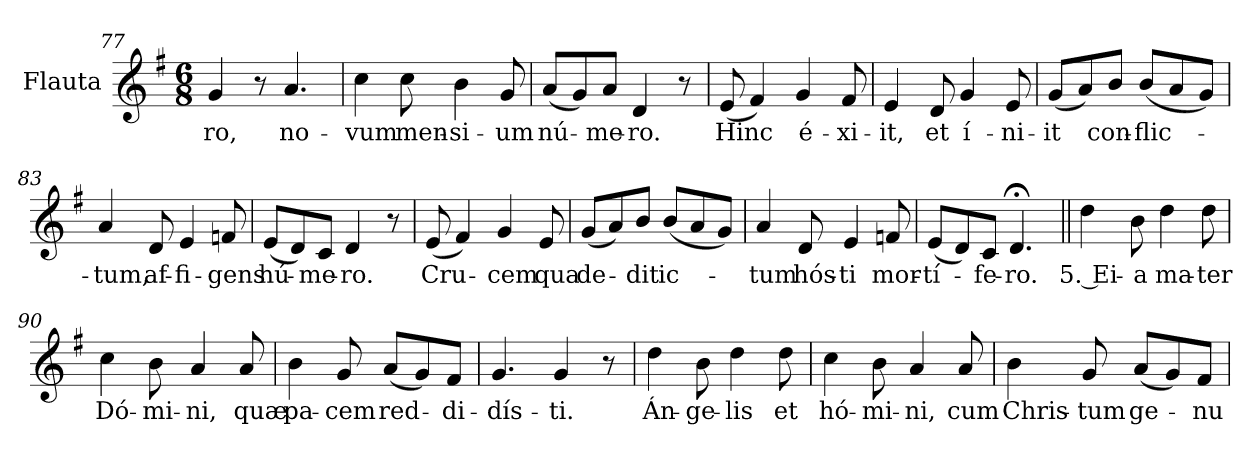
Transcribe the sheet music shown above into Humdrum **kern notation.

**kern	**text
*part1	*part1
*staff1	*staff1
*I"Flauta	*
*I'Fl.	*
*clefG2	*
*k[f#]	*
*G:	*
*M6/8	*
=77	=77
!	!LO:LY:b:color=#000000
4gi/	-ro,
8r	.
!	!LO:LY:b:color=#000000
4.ai/	no-
=78	=78
!	!LO:LY:b:color=#000000
4cci\	-vum
!	!LO:LY:b:color=#000000
8cci\	men-
!	!LO:LY:b:color=#000000
4bi\	-si-
!	!LO:LY:b:color=#000000
8gi/	-um
=79	=79
!	!LO:LY:b:color=#000000
(8ai/L	nú-
8gi/)	.
!	!LO:LY:b:color=#000000
8ai/J	-me-
!	!LO:LY:b:color=#000000
4di/	-ro.
8r	.
=80	=80
!	!LO:LY:b:color=#000000
(8ei/	Hinc
4f#i/)	.
!	!LO:LY:b:color=#000000
4gi/	é-
!	!LO:LY:b:color=#000000
8f#i/	-xi-
!!LO:LB:g=z
=81	=81
!	!LO:LY:b:color=#000000
4ei/	-it,
!	!LO:LY:b:color=#000000
8di/	et
!	!LO:LY:b:color=#000000
4gi/	í-
!	!LO:LY:b:color=#000000
8ei/	-ni-
=82	=82
!	!LO:LY:b:color=#000000
(8gi/L	-it
8ai/)	.
!	!LO:LY:b:color=#000000
8bi/J	con-
!	!LO:LY:b:color=#000000
(8bi/L	-flic-
8ai/	.
8gi/J)	.
=83	=83
!	!LO:LY:b:color=#000000
4ai/	-tum,
!	!LO:LY:b:color=#000000
8di/	af-
!	!LO:LY:b:color=#000000
4ei/	-fi-
!	!LO:LY:b:color=#000000
8fni/	-gens
=84	=84
!	!LO:LY:b:color=#000000
(8ei/L	hú-
8di/)	.
!	!LO:LY:b:color=#000000
8ci/J	-me-
!	!LO:LY:b:color=#000000
4di/	-ro.
8r	.
=85	=85
!	!LO:LY:b:color=#000000
(8ei/	Cru-
4f#i/)	.
!	!LO:LY:b:color=#000000
4gi/	-cem
!	!LO:LY:b:color=#000000
8ei/	qua
=86	=86
!	!LO:LY:b:color=#000000
(8gi/L	de-
8ai/)	.
!	!LO:LY:b:color=#000000
8bi/J	-dit
!	!LO:LY:b:color=#000000
(8bi/L	ic-
8ai/	.
8gi/J)	.
!!LO:LB:g=z
=87	=87
!	!LO:LY:b:color=#000000
4ai/	-tum
!	!LO:LY:b:color=#000000
8di/	hós-
!	!LO:LY:b:color=#000000
4ei/	-ti
!	!LO:LY:b:color=#000000
8fni/	mor-
=88	=88
!	!LO:LY:b:color=#000000
(8ei/L	-tí-
8di/)	.
!	!LO:LY:b:color=#000000
8ci/J	-fe-
!	!LO:LY:b:color=#000000
4.d;i/	-ro.
=89||	=89||
!	!LO:LY:b:color=#000000
4ddi\	5. Ei-
!	!LO:LY:b:color=#000000
8bi\	-a
!	!LO:LY:b:color=#000000
4ddi\	ma-
!	!LO:LY:b:color=#000000
8ddi\	-ter
=90	=90
!	!LO:LY:b:color=#000000
4cci\	Dó-
!	!LO:LY:b:color=#000000
8bi\	-mi-
!	!LO:LY:b:color=#000000
4ai/	-ni,
!	!LO:LY:b:color=#000000
8ai/	quæ
=91	=91
!	!LO:LY:b:color=#000000
4bi\	pa-
!	!LO:LY:b:color=#000000
8gi/	-cem
!	!LO:LY:b:color=#000000
(8ai/L	red-
8gi/)	.
!	!LO:LY:b:color=#000000
8f#i/J	-di-
=92	=92
!	!LO:LY:b:color=#000000
4.gi/	-dís-
!	!LO:LY:b:color=#000000
4gi/	-ti.
8r	.
!!LO:LB:g=z
=93	=93
!	!LO:LY:b:color=#000000
4ddi\	Án-
!	!LO:LY:b:color=#000000
8bi\	-ge-
!	!LO:LY:b:color=#000000
4ddi\	-lis
!	!LO:LY:b:color=#000000
8ddi\	et
=94	=94
!	!LO:LY:b:color=#000000
4cci\	hó-
!	!LO:LY:b:color=#000000
8bi\	-mi-
!	!LO:LY:b:color=#000000
4ai/	-ni,
!	!LO:LY:b:color=#000000
8ai/	cum
=95	=95
!	!LO:LY:b:color=#000000
4bi\	Chris-
!	!LO:LY:b:color=#000000
8gi/	-tum
!	!LO:LY:b:color=#000000
(8ai/L	ge-
8gi/)	.
!	!LO:LY:b:color=#000000
8f#i/J	-nu-
=	=
*-	*-
